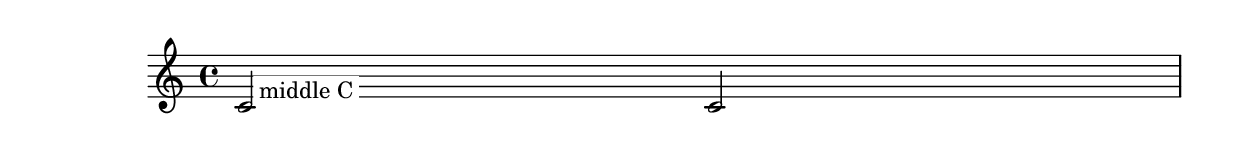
%% Do not edit this file; it is automatically
%% generated from LSR http://lsr.dsi.unimi.it
%% This file is in the public domain.
\version "2.13.20"

\header {
  lsrtags = "editorial-annotations, text"

%% Translation of GIT committish: 0b55335aeca1de539bf1125b717e0c21bb6fa31b
  texidoces = "
La instrucción @code{\\whiteout} intercala un rectángulo blanco
debajo de un elemento de marcado.  Este rectángulo blanco no tapa
a ningún otro objeto gráfico, puesto que las líneas del pentagrama
están en una capa inferior a la de la mayor parte de los otros
objetos.

"
  doctitlees = "Poner en blanco las líneas del pentagrama utilizando la instrucción \\whiteout"

  texidoc = "
The @code{\\whiteout} command underlays a markup with a white box.
Since staff lines are in a lower layer than most other grobs, this
white box will not overlap any other grob.

"
  doctitle = "Blanking staff lines using the \\whiteout command"
} % begin verbatim

\layout { ragged-right = ##f }
\relative c' {
  \override TextScript #'extra-offset = #'(2 . 4)
  c2-\markup { \whiteout \pad-markup #0.5 "middle C" } c
}

